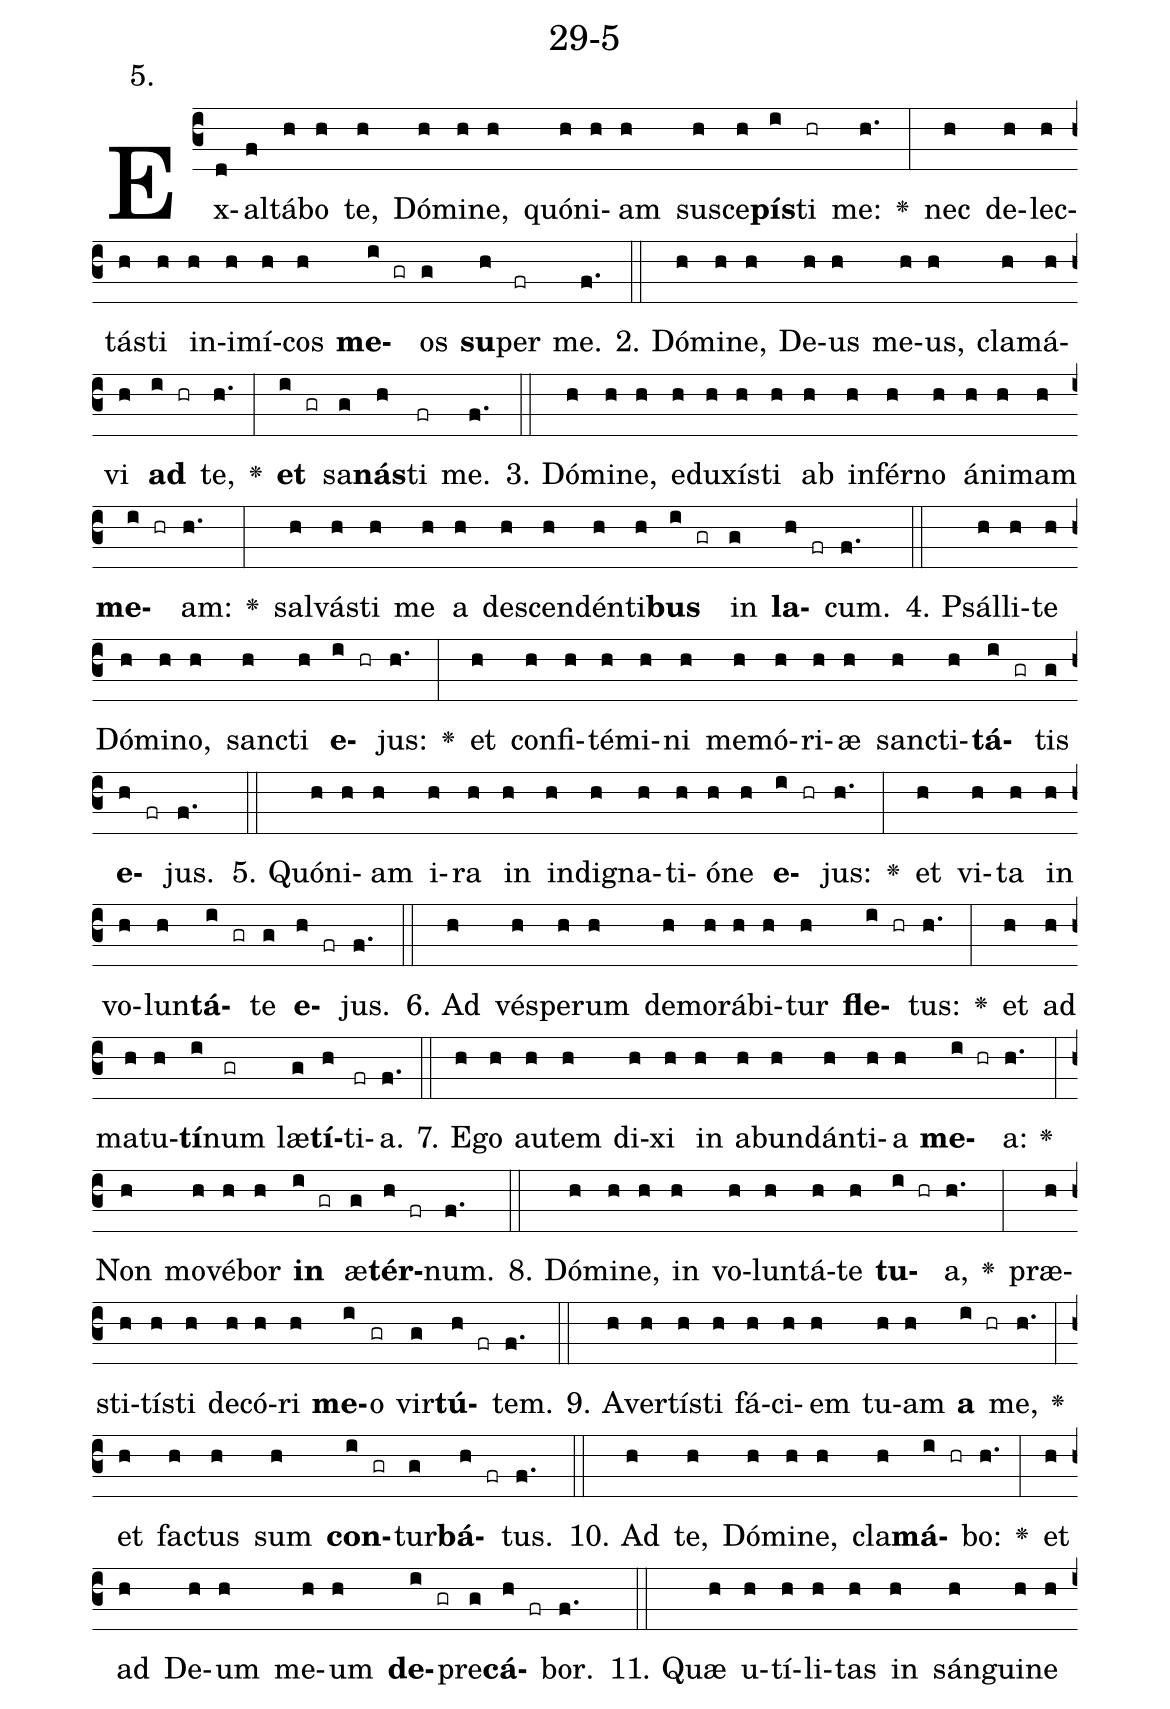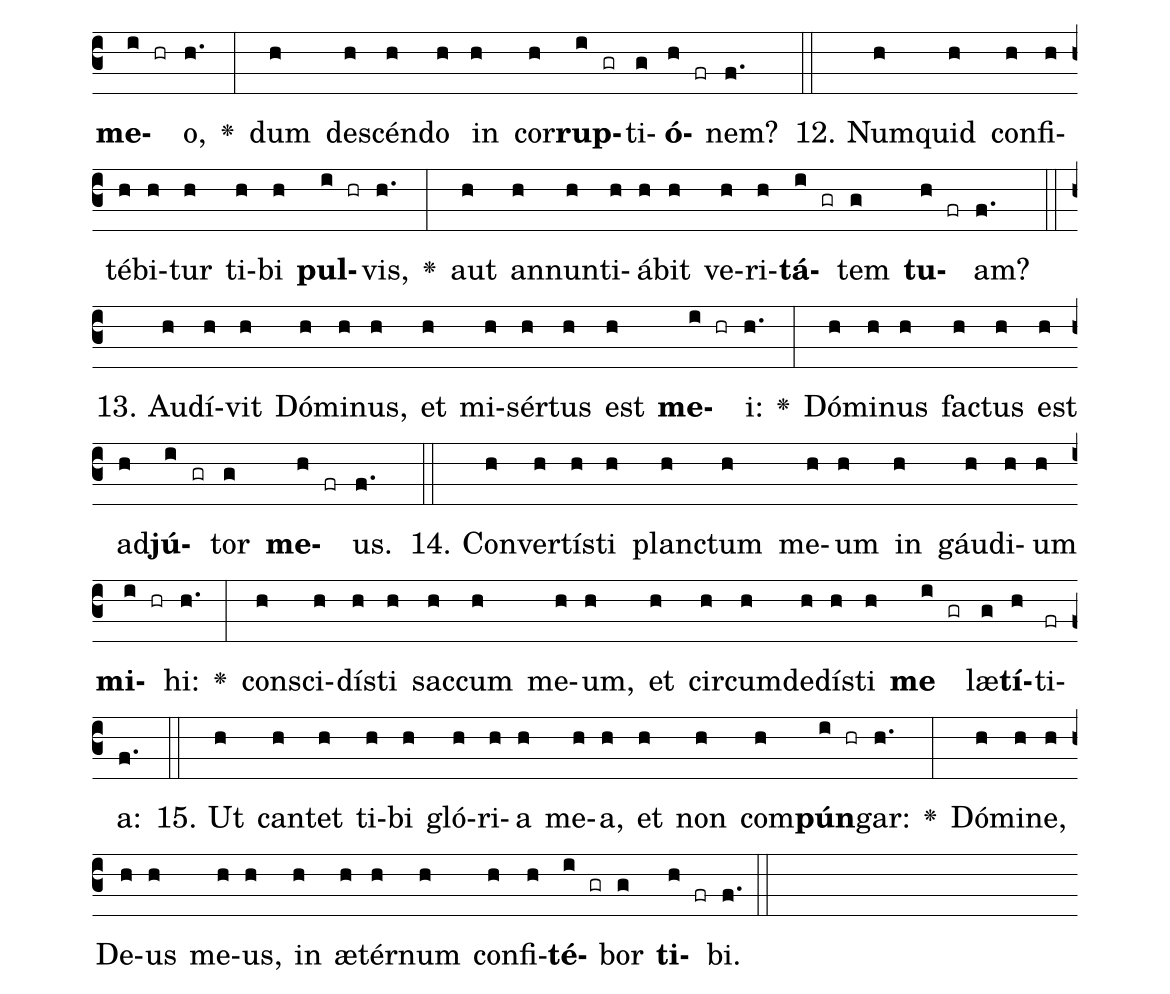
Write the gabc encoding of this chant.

name: 29-5;
annotation: 5.;
%%
(c3)Ex(d)al(f)tá(h)bo(h) te,(h) Dó(h)mi(h)ne,(h) quón(h)i(h)am(h) su(h)sce(h)<b>pís</b>(i)ti(hr) me:(h.) <v>\greheightstar</v>(:) nec(h) de(h)lec(h)tás(h)ti(h) in(h)i(h)mí(h)cos(h) <b>me</b>(i gr)os(g) <b>su</b>(h)per(fr) me.(f.) (::)
2. Dó(h)mi(h)ne,(h) De(h)us(h) me(h)us,(h) cla(h)má(h)vi(h) <b>ad</b>(i hr) te,(h.) <v>\greheightstar</v>(:) <b>et</b>(i gr) sa(g)<b>nás</b>(h)ti(fr) me.(f.) (::)
3. Dó(h)mi(h)ne,(h) e(h)du(h)xís(h)ti(h) ab(h) in(h)fér(h)no(h) á(h)ni(h)mam(h) <b>me</b>(i hr)am:(h.) <v>\greheightstar</v>(:) sal(h)vás(h)ti(h) me(h) a(h) de(h)scen(h)dén(h)ti(h)<b>bus</b>(i gr) in(g) <b>la</b>(h fr)cum.(f.) (::)
4. Psál(h)li(h)te(h) Dó(h)mi(h)no,(h) sanc(h)ti(h) <b>e</b>(i hr)jus:(h.) <v>\greheightstar</v>(:) et(h) con(h)fi(h)té(h)mi(h)ni(h) me(h)mó(h)ri(h)æ(h) sanc(h)ti(h)<b>tá</b>(i gr)tis(g) <b>e</b>(h fr)jus.(f.) (::)
5. Quón(h)i(h)am(h) i(h)ra(h) in(h) in(h)di(h)gna(h)ti(h)ó(h)ne(h) <b>e</b>(i hr)jus:(h.) <v>\greheightstar</v>(:) et(h) vi(h)ta(h) in(h) vo(h)lun(h)<b>tá</b>(i gr)te(g) <b>e</b>(h fr)jus.(f.) (::)
6. Ad(h) vés(h)pe(h)rum(h) de(h)mo(h)rá(h)bi(h)tur(h) <b>fle</b>(i hr)tus:(h.) <v>\greheightstar</v>(:) et(h) ad(h) ma(h)tu(h)<b>tí</b>(i)num(gr) læ(g)<b>tí</b>(h)ti(fr)a.(f.) (::)
7. E(h)go(h) au(h)tem(h) di(h)xi(h) in(h) ab(h)un(h)dán(h)ti(h)a(h) <b>me</b>(i hr)a:(h.) <v>\greheightstar</v>(:) Non(h) mo(h)vé(h)bor(h) <b>in</b>(i gr) æ(g)<b>tér</b>(h fr)num.(f.) (::)
8. Dó(h)mi(h)ne,(h) in(h) vo(h)lun(h)tá(h)te(h) <b>tu</b>(i hr)a,(h.) <v>\greheightstar</v>(:) præ(h)sti(h)tís(h)ti(h) de(h)có(h)ri(h) <b>me</b>(i)o(gr) vir(g)<b>tú</b>(h fr)tem.(f.) (::)
9. A(h)ver(h)tís(h)ti(h) fá(h)ci(h)em(h) tu(h)am(h) <b>a</b>(i hr) me,(h.) <v>\greheightstar</v>(:) et(h) fac(h)tus(h) sum(h) <b>con</b>(i gr)tur(g)<b>bá</b>(h fr)tus.(f.) (::)
10. Ad(h) te,(h) Dó(h)mi(h)ne,(h) cla(h)<b>má</b>(i hr)bo:(h.) <v>\greheightstar</v>(:) et(h) ad(h) De(h)um(h) me(h)um(h) <b>de</b>(i gr)pre(g)<b>cá</b>(h fr)bor.(f.) (::)
11. Quæ(h) u(h)tí(h)li(h)tas(h) in(h) sán(h)gui(h)ne(h) <b>me</b>(i hr)o,(h.) <v>\greheightstar</v>(:) dum(h) de(h)scén(h)do(h) in(h) cor(h)<b>rup</b>(i gr)ti(g)<b>ó</b>(h fr)nem?(f.) (::)
12. Num(h)quid(h) con(h)fi(h)té(h)bi(h)tur(h) ti(h)bi(h) <b>pul</b>(i hr)vis,(h.) <v>\greheightstar</v>(:) aut(h) an(h)nun(h)ti(h)á(h)bit(h) ve(h)ri(h)<b>tá</b>(i gr)tem(g) <b>tu</b>(h fr)am?(f.) (::)
13. Au(h)dí(h)vit(h) Dó(h)mi(h)nus,(h) et(h) mi(h)sér(h)tus(h) est(h) <b>me</b>(i hr)i:(h.) <v>\greheightstar</v>(:) Dó(h)mi(h)nus(h) fac(h)tus(h) est(h) ad(h)<b>jú</b>(i gr)tor(g) <b>me</b>(h fr)us.(f.) (::)
14. Con(h)ver(h)tís(h)ti(h) planc(h)tum(h) me(h)um(h) in(h) gáu(h)di(h)um(h) <b>mi</b>(i hr)hi:(h.) <v>\greheightstar</v>(:) con(h)sci(h)dís(h)ti(h) sac(h)cum(h) me(h)um,(h) et(h) cir(h)cum(h)de(h)dís(h)ti(h) <b>me</b>(i gr) læ(g)<b>tí</b>(h)ti(fr)a:(f.) (::)
15. Ut(h) can(h)tet(h) ti(h)bi(h) gló(h)ri(h)a(h) me(h)a,(h) et(h) non(h) com(h)<b>pún</b>(i hr)gar:(h.) <v>\greheightstar</v>(:) Dó(h)mi(h)ne,(h) De(h)us(h) me(h)us,(h) in(h) æ(h)tér(h)num(h) con(h)fi(h)<b>té</b>(i gr)bor(g) <b>ti</b>(h fr)bi.(f.) (::)
